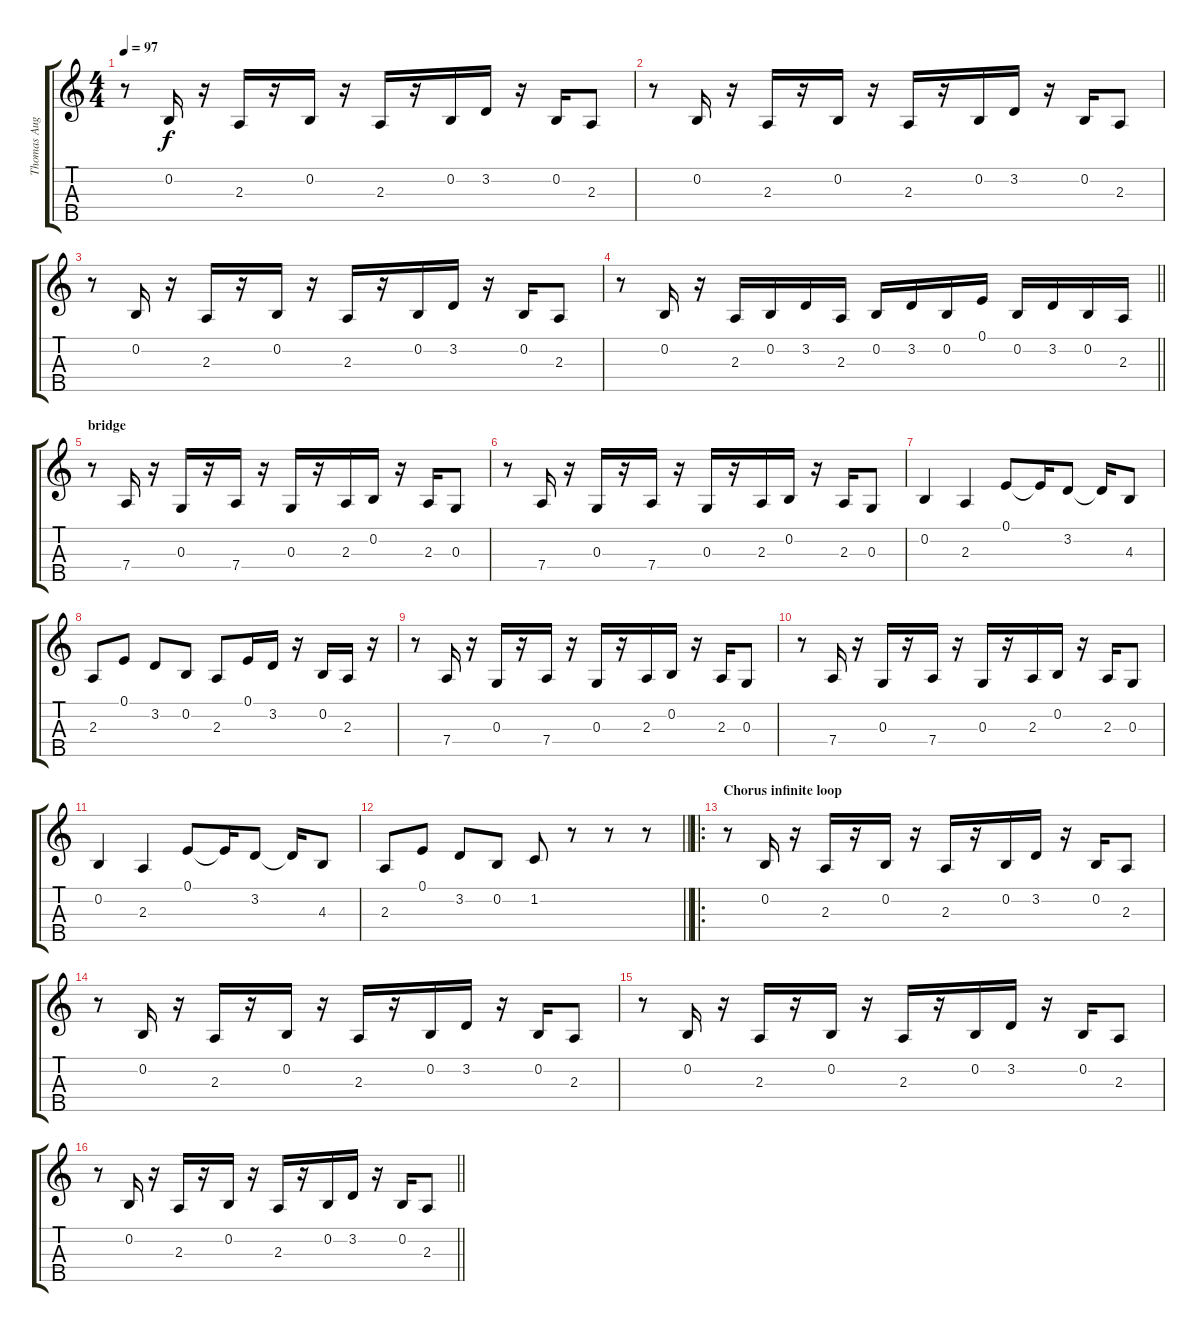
\track ("Thomas Augustin premiere main" "Thomas Aug") {instrument lead2sawtooth}
\staff {score tabs}
\tuning (E4 B3 G3 D3 A2) {hide}
\ts (4 4)
\tempo 97
\clef g2
\ks c
r.8{dy f} 0.2.16 r.16 2.3.16 r.16 0.2.16 r.16 2.3.16 r.16 0.2.16 3.2.16 r.16 0.2.16 2.3.8 |
r.8 0.2.16 r.16 2.3.16 r.16 0.2.16 r.16 2.3.16 r.16 0.2.16 3.2.16 r.16 0.2.16 2.3.8 |
r.8 0.2.16 r.16 2.3.16 r.16 0.2.16 r.16 2.3.16 r.16 0.2.16 3.2.16 r.16 0.2.16 2.3.8 |
\barLineRight lightlight
r.8 0.2.16 r.16 2.3.16 0.2.16 3.2.16 2.3.16 0.2.16 3.2.16 0.2.16 0.1.16 0.2.16 3.2.16 0.2.16 2.3.16 |
\section ("" "bridge")
r.8 7.4.16 r.16 0.3.16 r.16 7.4.16 r.16 0.3.16 r.16 2.3.16 0.2.16 r.16 2.3.16 0.3.8 |
r.8 7.4.16 r.16 0.3.16 r.16 7.4.16 r.16 0.3.16 r.16 2.3.16 0.2.16 r.16 2.3.16 0.3.8 |
0.2.4 2.3.4 0.1.8 0.1{t}.16 3.2.8 3.2{t}.16 4.3.8 |
2.3.8 0.1.8 3.2.8 0.2.8 2.3.8 0.1.16 3.2.16 r.16 0.2.16 2.3.16 r.16 |
r.8 7.4.16 r.16 0.3.16 r.16 7.4.16 r.16 0.3.16 r.16 2.3.16 0.2.16 r.16 2.3.16 0.3.8 |
r.8 7.4.16 r.16 0.3.16 r.16 7.4.16 r.16 0.3.16 r.16 2.3.16 0.2.16 r.16 2.3.16 0.3.8 |
0.2.4 2.3.4 0.1.8 0.1{t}.16 3.2.8 3.2{t}.16 4.3.8 |
\barLineRight lightlight
2.3.8 0.1.8 3.2.8 0.2.8 1.2.8 r.8 r.8 r.8 |
\ro
\section ("" "Chorus infinite loop")
r.8 0.2.16 r.16 2.3.16 r.16 0.2.16 r.16 2.3.16 r.16 0.2.16 3.2.16 r.16 0.2.16 2.3.8 |
r.8 0.2.16 r.16 2.3.16 r.16 0.2.16 r.16 2.3.16 r.16 0.2.16 3.2.16 r.16 0.2.16 2.3.8 |
r.8 0.2.16 r.16 2.3.16 r.16 0.2.16 r.16 2.3.16 r.16 0.2.16 3.2.16 r.16 0.2.16 2.3.8 |
\barLineRight lightlight
r.8 0.2.16 r.16 2.3.16 r.16 0.2.16 r.16 2.3.16 r.16 0.2.16 3.2.16 r.16 0.2.16 2.3.8
